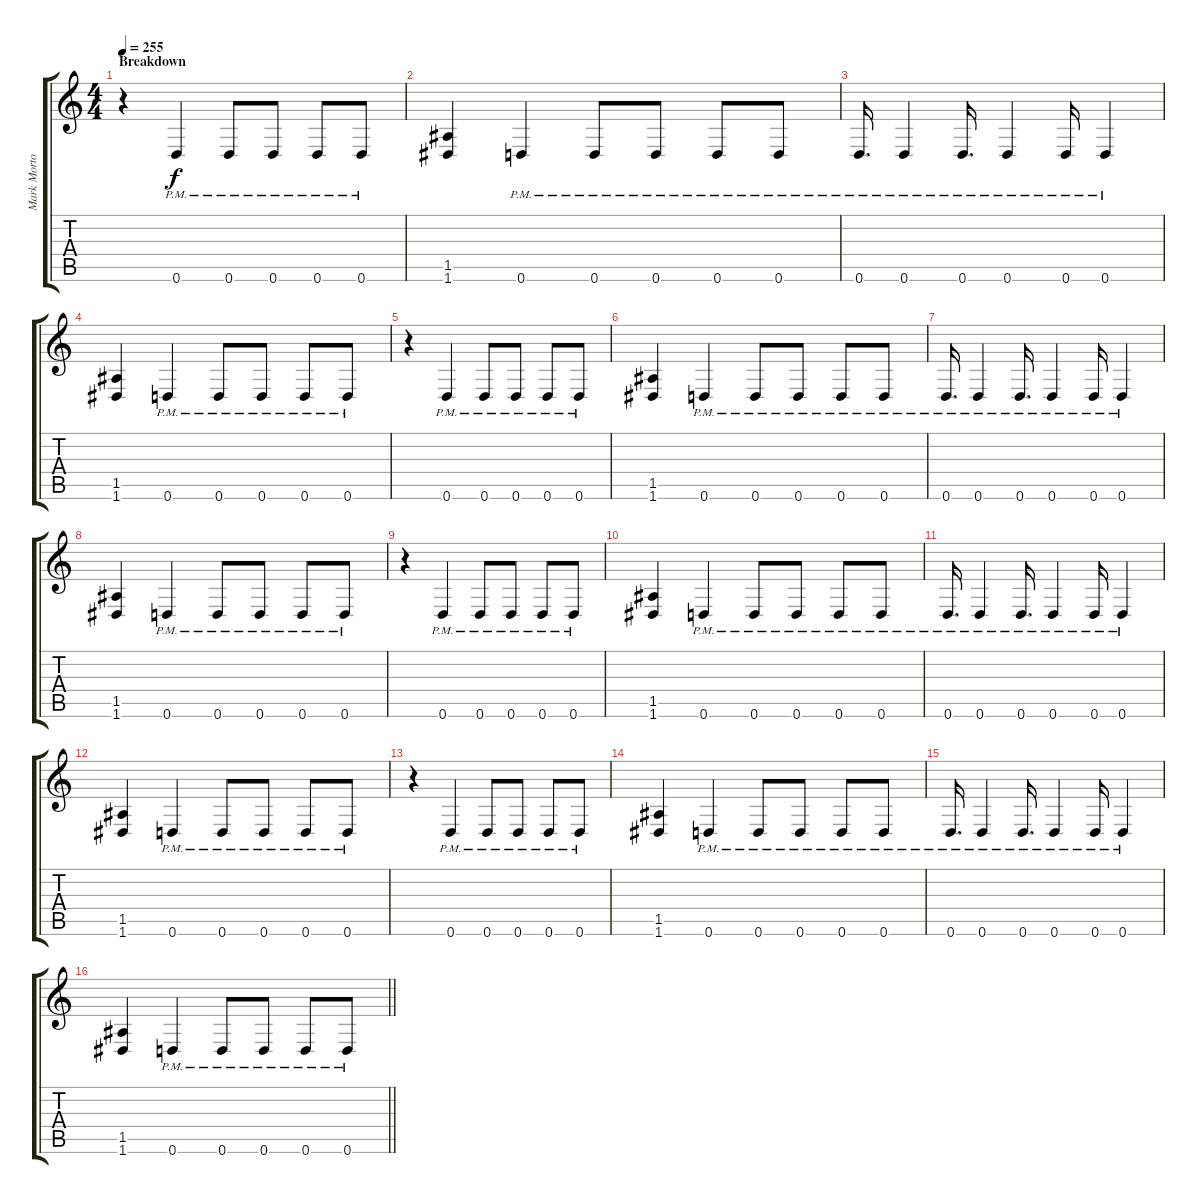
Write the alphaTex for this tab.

\track ("Mark Morton - Rhythm" "Mark Morto") {instrument distortionguitar}
\staff {score tabs}
\tuning (E4 B3 G3 D3 A2 D2) {hide}
\ts (4 4)
\section ("" "Breakdown")
\tempo 255
\clef g2
\ks c
r.4{dy f} 0.6{pm}.4 0.6{pm}.8 0.6{pm}.8 0.6{pm}.8 0.6{pm}.8 |
(1.5 1.6).4 0.6{pm}.4 0.6{pm}.8 0.6{pm}.8 0.6{pm}.8 0.6{pm}.8 |
0.6{pm}.16{d} 0.6{pm}.4 0.6{pm}.16{d} 0.6{pm}.4 0.6{pm}.16 0.6{pm}.4 |
(1.5 1.6).4 0.6{pm}.4 0.6{pm}.8 0.6{pm}.8 0.6{pm}.8 0.6{pm}.8 |
r.4 0.6{pm}.4 0.6{pm}.8 0.6{pm}.8 0.6{pm}.8 0.6{pm}.8 |
(1.5 1.6).4 0.6{pm}.4 0.6{pm}.8 0.6{pm}.8 0.6{pm}.8 0.6{pm}.8 |
0.6{pm}.16{d} 0.6{pm}.4 0.6{pm}.16{d} 0.6{pm}.4 0.6{pm}.16 0.6{pm}.4 |
(1.5 1.6).4 0.6{pm}.4 0.6{pm}.8 0.6{pm}.8 0.6{pm}.8 0.6{pm}.8 |
r.4 0.6{pm}.4 0.6{pm}.8 0.6{pm}.8 0.6{pm}.8 0.6{pm}.8 |
(1.5 1.6).4 0.6{pm}.4 0.6{pm}.8 0.6{pm}.8 0.6{pm}.8 0.6{pm}.8 |
0.6{pm}.16{d} 0.6{pm}.4 0.6{pm}.16{d} 0.6{pm}.4 0.6{pm}.16 0.6{pm}.4 |
(1.5 1.6).4 0.6{pm}.4 0.6{pm}.8 0.6{pm}.8 0.6{pm}.8 0.6{pm}.8 |
r.4 0.6{pm}.4 0.6{pm}.8 0.6{pm}.8 0.6{pm}.8 0.6{pm}.8 |
(1.5 1.6).4 0.6{pm}.4 0.6{pm}.8 0.6{pm}.8 0.6{pm}.8 0.6{pm}.8 |
0.6{pm}.16{d} 0.6{pm}.4 0.6{pm}.16{d} 0.6{pm}.4 0.6{pm}.16 0.6{pm}.4 |
\barLineRight lightlight
(1.5 1.6).4 0.6{pm}.4 0.6{pm}.8 0.6{pm}.8 0.6{pm}.8 0.6{pm}.8
